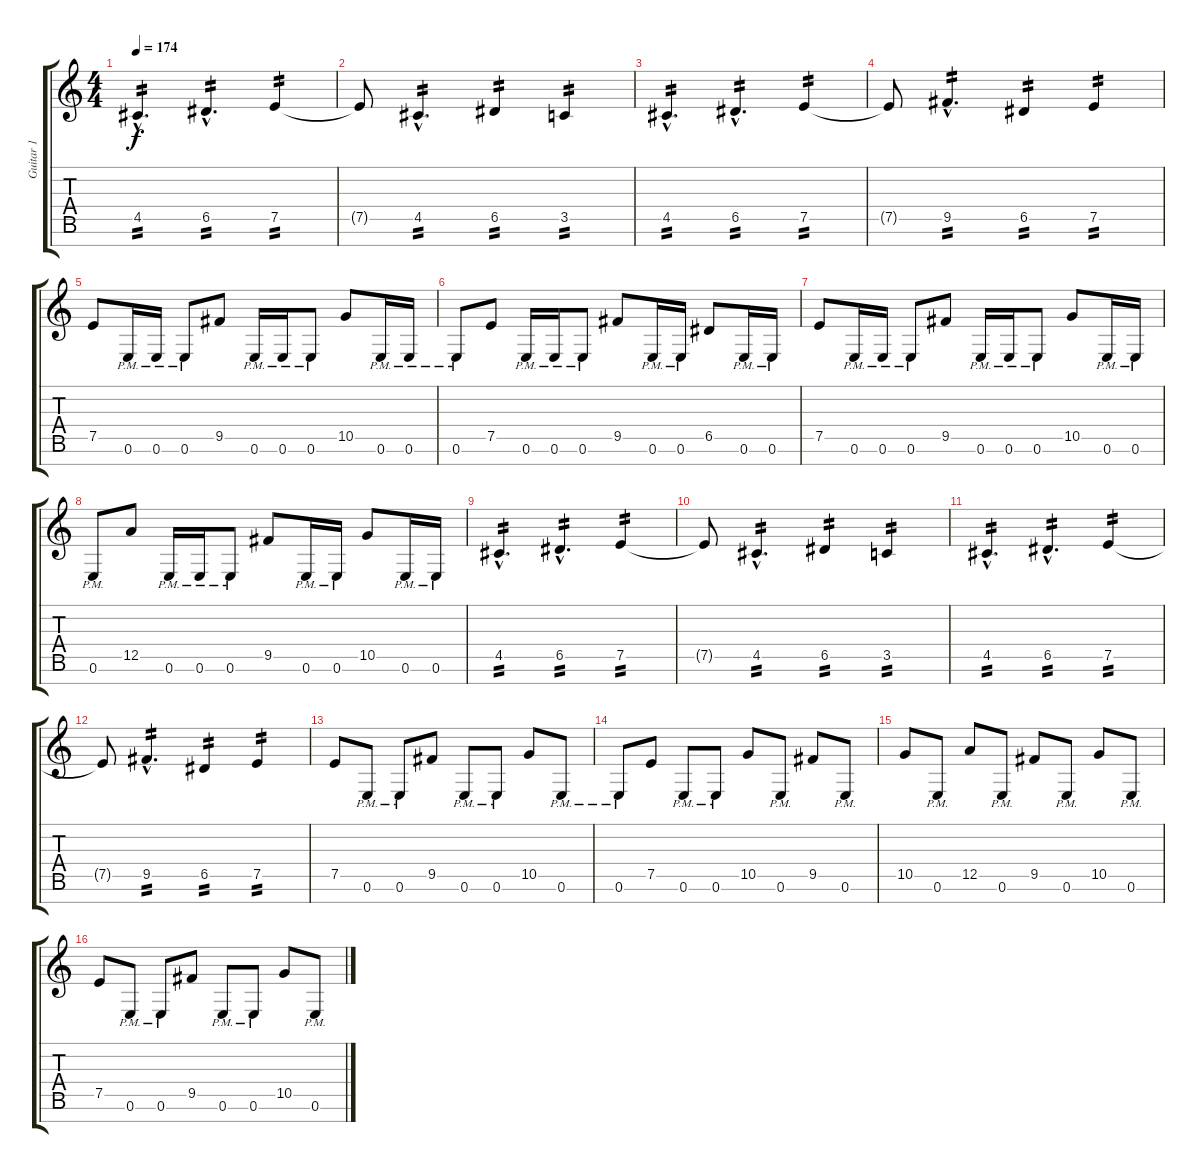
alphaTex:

\track ("Guitar 1" "Guitar 1") {instrument distortionguitar}
\staff {score tabs}
\tuning (E4 B3 G3 D3 A2 E2 B1) {hide}
\ts (4 4)
\tempo 174
\clef g2
\ks c
4.5{hac}.4{d tp 2 dy f} 6.5{hac}.4{d tp 2} 7.5.4{tp 2} |
7.5{t}.8 4.5{hac}.4{d tp 2} 6.5.4{tp 2} 3.5.4{tp 2} |
4.5{hac}.4{d tp 2} 6.5{hac}.4{d tp 2} 7.5.4{tp 2} |
7.5{t}.8 9.5{hac}.4{d tp 2} 6.5.4{tp 2} 7.5.4{tp 2} |
7.5.8 0.6{pm}.16 0.6{pm}.16 0.6{pm}.8 9.5.8 0.6{pm}.16 0.6{pm}.16 0.6{pm}.8 10.5.8 0.6{pm}.16 0.6{pm}.16 |
0.6{pm}.8 7.5.8 0.6{pm}.16 0.6{pm}.16 0.6{pm}.8 9.5.8 0.6{pm}.16 0.6{pm}.16 6.5.8 0.6{pm}.16 0.6{pm}.16 |
7.5.8 0.6{pm}.16 0.6{pm}.16 0.6{pm}.8 9.5.8 0.6{pm}.16 0.6{pm}.16 0.6{pm}.8 10.5.8 0.6{pm}.16 0.6{pm}.16 |
0.6{pm}.8 12.5.8 0.6{pm}.16 0.6{pm}.16 0.6{pm}.8 9.5.8 0.6{pm}.16 0.6{pm}.16 10.5.8 0.6{pm}.16 0.6{pm}.16 |
4.5{hac}.4{d tp 2} 6.5{hac}.4{d tp 2} 7.5.4{tp 2} |
7.5{t}.8 4.5{hac}.4{d tp 2} 6.5.4{tp 2} 3.5.4{tp 2} |
4.5{hac}.4{d tp 2} 6.5{hac}.4{d tp 2} 7.5.4{tp 2} |
7.5{t}.8 9.5{hac}.4{d tp 2} 6.5.4{tp 2} 7.5.4{tp 2} |
7.5.8 0.6{pm}.8 0.6{pm}.8 9.5.8 0.6{pm}.8 0.6{pm}.8 10.5.8 0.6{pm}.8 |
0.6{pm}.8 7.5.8 0.6{pm}.8 0.6{pm}.8 10.5.8 0.6{pm}.8 9.5.8 0.6{pm}.8 |
10.5.8 0.6{pm}.8 12.5.8 0.6{pm}.8 9.5.8 0.6{pm}.8 10.5.8 0.6{pm}.8 |
7.5.8 0.6{pm}.8 0.6{pm}.8 9.5.8 0.6{pm}.8 0.6{pm}.8 10.5.8 0.6{pm}.8
